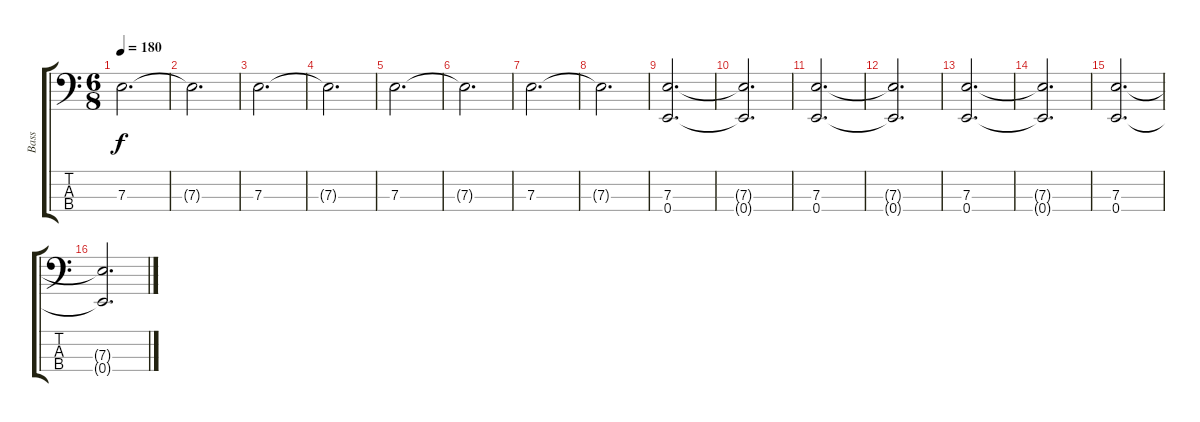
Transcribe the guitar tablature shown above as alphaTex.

\track ("Bass" "Bass") {instrument electricbasspick}
\staff {score tabs}
\tuning (G2 D2 A1 E1) {hide}
\ts (6 8)
\tempo 180
\clef f4
\ks c
7.3.2{d dy f instrument electricbasspick} |
7.3{t}.2{d} |
7.3.2{d} |
7.3{t}.2{d} |
7.3.2{d} |
7.3{t}.2{d} |
7.3.2{d} |
7.3{t}.2{d} |
(7.3 0.4).2{d} |
(7.3{t} 0.4{t}).2{d} |
(7.3 0.4).2{d} |
(7.3{t} 0.4{t}).2{d} |
(7.3 0.4).2{d} |
(7.3{t} 0.4{t}).2{d} |
(7.3 0.4).2{d} |
(7.3{t} 0.4{t}).2{d}
